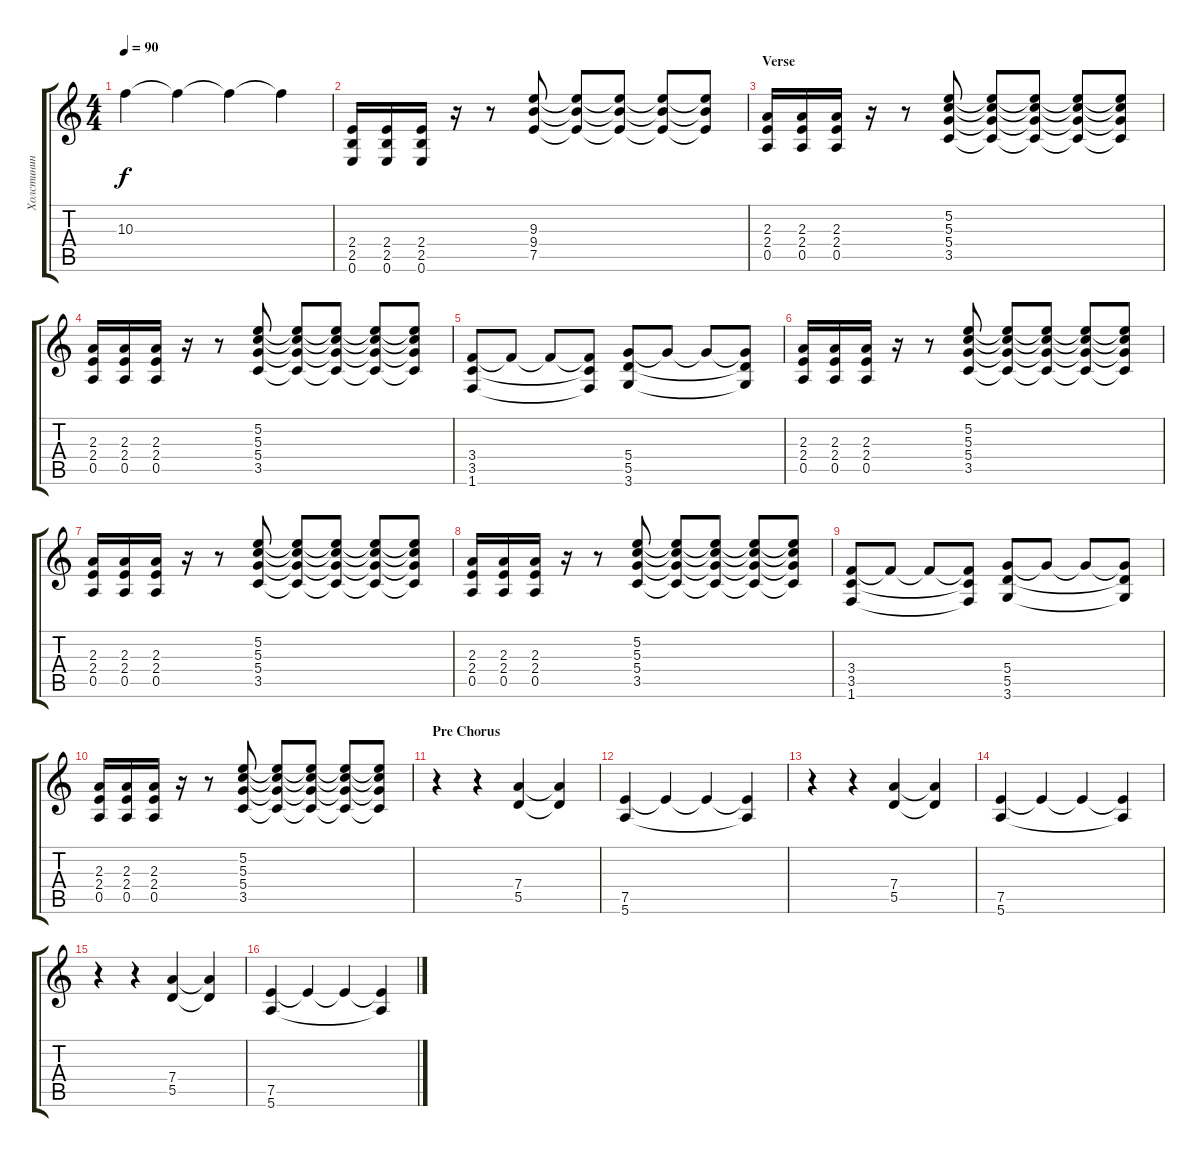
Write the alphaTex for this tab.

\track ("Холстинин (Guitar 2)" "Холстинин ") {instrument distortionguitar}
\staff {score tabs}
\tuning (E4 B3 G3 D3 A2 E2) {hide}
\ts (4 4)
\tempo 90
\clef g2
\ks c
10.3.4{dy f} 10.3{t}.4 10.3{t}.4 10.3{t}.4 |
(2.4 2.5 0.6).16 (2.4 2.5 0.6).16 (2.4 2.5 0.6).16 r.16 r.8 (9.3 9.4 7.5).8 (9.3{t} 9.4{t} 7.5{t}).8 (9.3{t} 9.4{t} 7.5{t}).8 (9.3{t} 9.4{t} 7.5{t}).8 (9.3{t} 9.4{t} 7.5{t}).8 |
\section ("" "Verse")
(2.3 2.4 0.5).16 (2.3 2.4 0.5).16 (2.3 2.4 0.5).16 r.16 r.8 (5.2 5.3 5.4 3.5).8 (5.2{t} 5.3{t} 5.4{t} 3.5{t}).8 (5.2{t} 5.3{t} 5.4{t} 3.5{t}).8 (5.2{t} 5.3{t} 5.4{t} 3.5{t}).8 (5.2{t} 5.3{t} 5.4{t} 3.5{t}).8 |
(2.3 2.4 0.5).16 (2.3 2.4 0.5).16 (2.3 2.4 0.5).16 r.16 r.8 (5.2 5.3 5.4 3.5).8 (5.2{t} 5.3{t} 5.4{t} 3.5{t}).8 (5.2{t} 5.3{t} 5.4{t} 3.5{t}).8 (5.2{t} 5.3{t} 5.4{t} 3.5{t}).8 (5.2{t} 5.3{t} 5.4{t} 3.5{t}).8 |
(3.4 3.5 1.6).8 3.4{t}.8 3.4{t}.8 (3.4{t} 3.5{t} 1.6{t}).8 (5.4 5.5 3.6).8 5.4{t}.8 5.4{t}.8 (5.4{t} 5.5{t} 3.6{t}).8 |
(2.3 2.4 0.5).16 (2.3 2.4 0.5).16 (2.3 2.4 0.5).16 r.16 r.8 (5.2 5.3 5.4 3.5).8 (5.2{t} 5.3{t} 5.4{t} 3.5{t}).8 (5.2{t} 5.3{t} 5.4{t} 3.5{t}).8 (5.2{t} 5.3{t} 5.4{t} 3.5{t}).8 (5.2{t} 5.3{t} 5.4{t} 3.5{t}).8 |
(2.3 2.4 0.5).16 (2.3 2.4 0.5).16 (2.3 2.4 0.5).16 r.16 r.8 (5.2 5.3 5.4 3.5).8 (5.2{t} 5.3{t} 5.4{t} 3.5{t}).8 (5.2{t} 5.3{t} 5.4{t} 3.5{t}).8 (5.2{t} 5.3{t} 5.4{t} 3.5{t}).8 (5.2{t} 5.3{t} 5.4{t} 3.5{t}).8 |
(2.3 2.4 0.5).16 (2.3 2.4 0.5).16 (2.3 2.4 0.5).16 r.16 r.8 (5.2 5.3 5.4 3.5).8 (5.2{t} 5.3{t} 5.4{t} 3.5{t}).8 (5.2{t} 5.3{t} 5.4{t} 3.5{t}).8 (5.2{t} 5.3{t} 5.4{t} 3.5{t}).8 (5.2{t} 5.3{t} 5.4{t} 3.5{t}).8 |
(3.4 3.5 1.6).8 3.4{t}.8 3.4{t}.8 (3.4{t} 3.5{t} 1.6{t}).8 (5.4 5.5 3.6).8 5.4{t}.8 5.4{t}.8 (5.4{t} 5.5{t} 3.6{t}).8 |
(2.3 2.4 0.5).16 (2.3 2.4 0.5).16 (2.3 2.4 0.5).16 r.16 r.8 (5.2 5.3 5.4 3.5).8 (5.2{t} 5.3{t} 5.4{t} 3.5{t}).8 (5.2{t} 5.3{t} 5.4{t} 3.5{t}).8 (5.2{t} 5.3{t} 5.4{t} 3.5{t}).8 (5.2{t} 5.3{t} 5.4{t} 3.5{t}).8 |
\section ("" "Pre Chorus")
r.4 r.4 (7.4 5.5).4 (7.4{t} 5.5{t}).4 |
(7.5 5.6).4 7.5{t}.4 7.5{t}.4 (7.5{t} 5.6{t}).4 |
r.4 r.4 (7.4 5.5).4 (7.4{t} 5.5{t}).4 |
(7.5 5.6).4 7.5{t}.4 7.5{t}.4 (7.5{t} 5.6{t}).4 |
r.4 r.4 (7.4 5.5).4 (7.4{t} 5.5{t}).4 |
(7.5 5.6).4 7.5{t}.4 7.5{t}.4 (7.5{t} 5.6{t}).4
